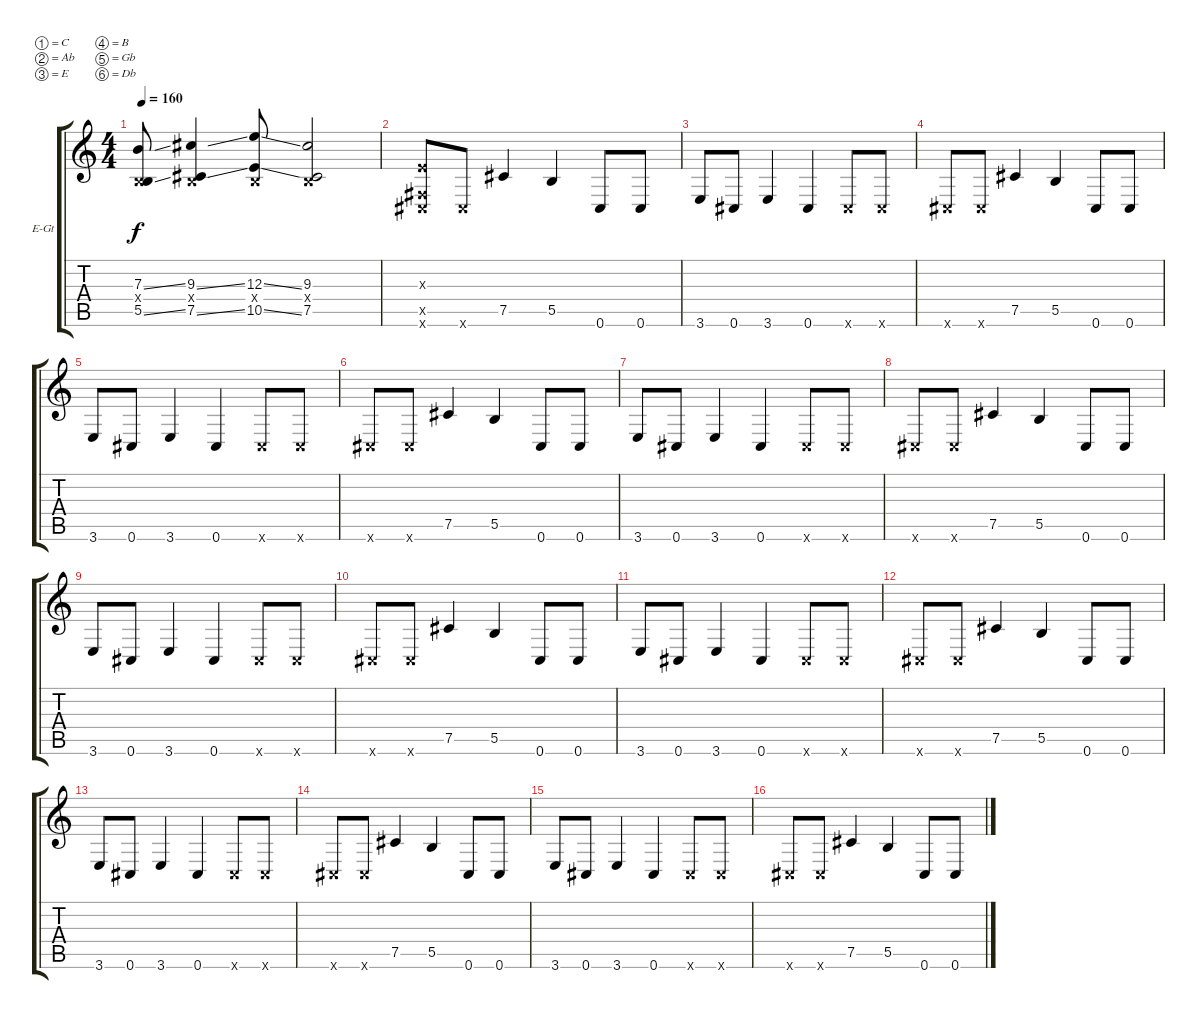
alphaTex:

\bracketExtendMode groupsimilarinstruments
\firstSystemTrackNameOrientation horizontal
\otherSystemsTrackNameOrientation horizontal
\track ("James Root" "E-Gt") {instrument distortionguitar}
\staff {score tabs}
\tuning (C4 Ab3 E3 B2 Gb2 Db2)
\ts (4 4)
\tempo 160
\clef g2
\ks c
(7.3{ss} 0.4{x} 5.5{ss}).8{dy f} (9.3{ss} 0.4{x} 7.5{ss}).4 (12.3{ss} 0.4{x} 10.5{ss}).8 (9.3 0.4{x} 7.5).2 |
(0.3{x} 0.5{x} 0.6{x}).8 0.6{x}.8 7.5.4 5.5.4 0.6.8 0.6.8 |
3.6.8 0.6.8 3.6.4 0.6.4 0.6{x}.8 0.6{x}.8 |
0.6{x}.8 0.6{x}.8 7.5.4 5.5.4 0.6.8 0.6.8 |
3.6.8 0.6.8 3.6.4 0.6.4 0.6{x}.8 0.6{x}.8 |
0.6{x}.8 0.6{x}.8 7.5.4 5.5.4 0.6.8 0.6.8 |
3.6.8 0.6.8 3.6.4 0.6.4 0.6{x}.8 0.6{x}.8 |
0.6{x}.8 0.6{x}.8 7.5.4 5.5.4 0.6.8 0.6.8 |
3.6.8 0.6.8 3.6.4 0.6.4 0.6{x}.8 0.6{x}.8 |
0.6{x}.8 0.6{x}.8 7.5.4 5.5.4 0.6.8 0.6.8 |
3.6.8 0.6.8 3.6.4 0.6.4 0.6{x}.8 0.6{x}.8 |
0.6{x}.8 0.6{x}.8 7.5.4 5.5.4 0.6.8 0.6.8 |
3.6.8 0.6.8 3.6.4 0.6.4 0.6{x}.8 0.6{x}.8 |
0.6{x}.8 0.6{x}.8 7.5.4 5.5.4 0.6.8 0.6.8 |
3.6.8 0.6.8 3.6.4 0.6.4 0.6{x}.8 0.6{x}.8 |
0.6{x}.8 0.6{x}.8 7.5.4 5.5.4 0.6.8 0.6.8
